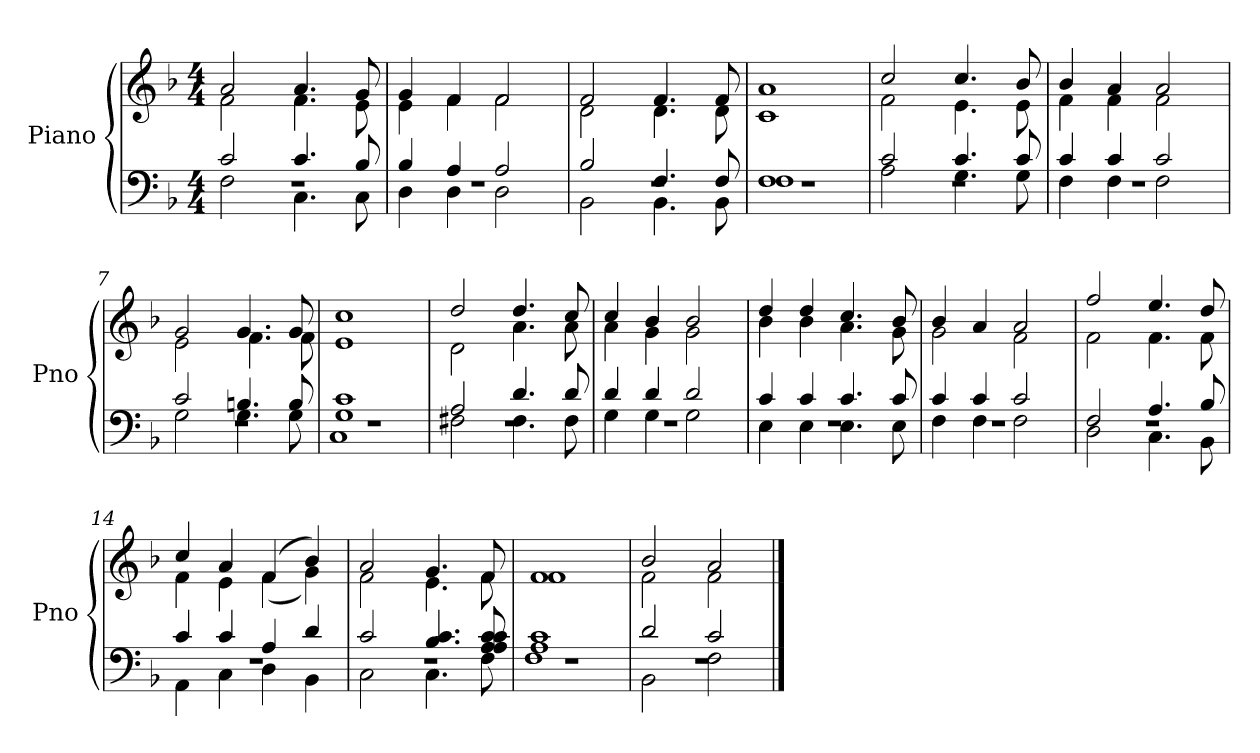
**kern	**kern
*part1	*part1
*staff2	*staff1
*I"Piano	*
*I'Pno	*
*clefF4	*clefG2
*k[b-]	*k[b-]
*F:	*F:
*M4/4	*M4/4
=1	=1
*^	*^
*	*^	*	*
1r	2c/	2F\	2a/	2f\
.	4.c/	4.C\	4.a/	4.f\
.	8B-/	8C\	8g/	8e\
=2	=2	=2	=2	=2
1r	4B-/	4D\	4g/	4e\
.	4A/	4D\	4f/	4f\
.	2A/	2D\	2f/	2f\
=3	=3	=3	=3	=3
1r	2B-/	2BB-\	2f/	2d\
.	4.F/	4.BB-\	4.f/	4.d\
.	8F/	8BB-\	8f/	8d\
=4	=4	=4	=4	=4
1r	1F	1F	1a	1c
=5	=5	=5	=5	=5
1r	2c/	2A\	2cc/	2f\
.	4.c/	4.G\	4.cc/	4.e\
.	8c/	8G\	8b-/	8e\
=6	=6	=6	=6	=6
1r	4c/	4F\	4b-/	4f\
.	4c/	4F\	4a/	4f\
.	2c/	2F\	2a/	2f\
=7	=7	=7	=7	=7
1r	2c/	2G\	2g/	2e\
.	4.Bn/	4.G\	4.g/	4.f\
.	8B/	8G\	8g/	8f\
=8	=8	=8	=8	=8
1r	1G 1c	1C	1cc	1e
!!LO:LB:g=z	!!
=9	=9	=9	=9	=9
1r	2A/	2F#X\	2dd/	2d\
.	4.d/	4.F#\	4.dd/	4.a\
.	8d/	8F#\	8cc/	8a\
=10	=10	=10	=10	=10
1r	4d/	4G\	4cc/	4a\
.	4d/	4G\	4b-/	4g\
.	2d/	2G\	2b-/	2g\
=11	=11	=11	=11	=11
1r	4c/	4E\	4dd/	4b-\
.	4c/	4E\	4dd/	4b-\
.	4.c/	4.E\	4.cc/	4.a\
.	8c/	8E\	8b-/	8g\
=12	=12	=12	=12	=12
1r	4c/	4F\	4b-/	2g\
.	4c/	4F\	4a/	.
.	2c/	2F\	2a/	2f\
=13	=13	=13	=13	=13
1r	2F/	2D\	2ff/	2f\
.	4.A/	4.C\	4.ee/	4.f\
.	8B-/	8BB-\	8dd/	8f\
=14	=14	=14	=14	=14
1r	4c/	4AA\	4cc/	4f\
.	4c/	4C\	4a/	4e\
.	4A/	4D\	(4f/	(4f\
.	4d/	4BB-\	4b-/)	4g\)
!!LO:LB:g=z	!!
=15	=15	=15	=15	=15
1r	2c/	2C\	2a/	2f\
.	4.B-/ 4.c/	4.C\	4.g/	4.e\
.	8A/ 8A/ 8c/ 8c/	8F\	8f/	8f\
=16	=16	=16	=16	=16
1r	1A 1c	1F	1f	1f
=17	=17	=17	=17	=17
1r	2d/	2BB-\	2b-/	2f\
.	2c/	2F\	2a/	2f\
*v	*v	*v	*	*
*	*v	*v
==	==
*-	*-
